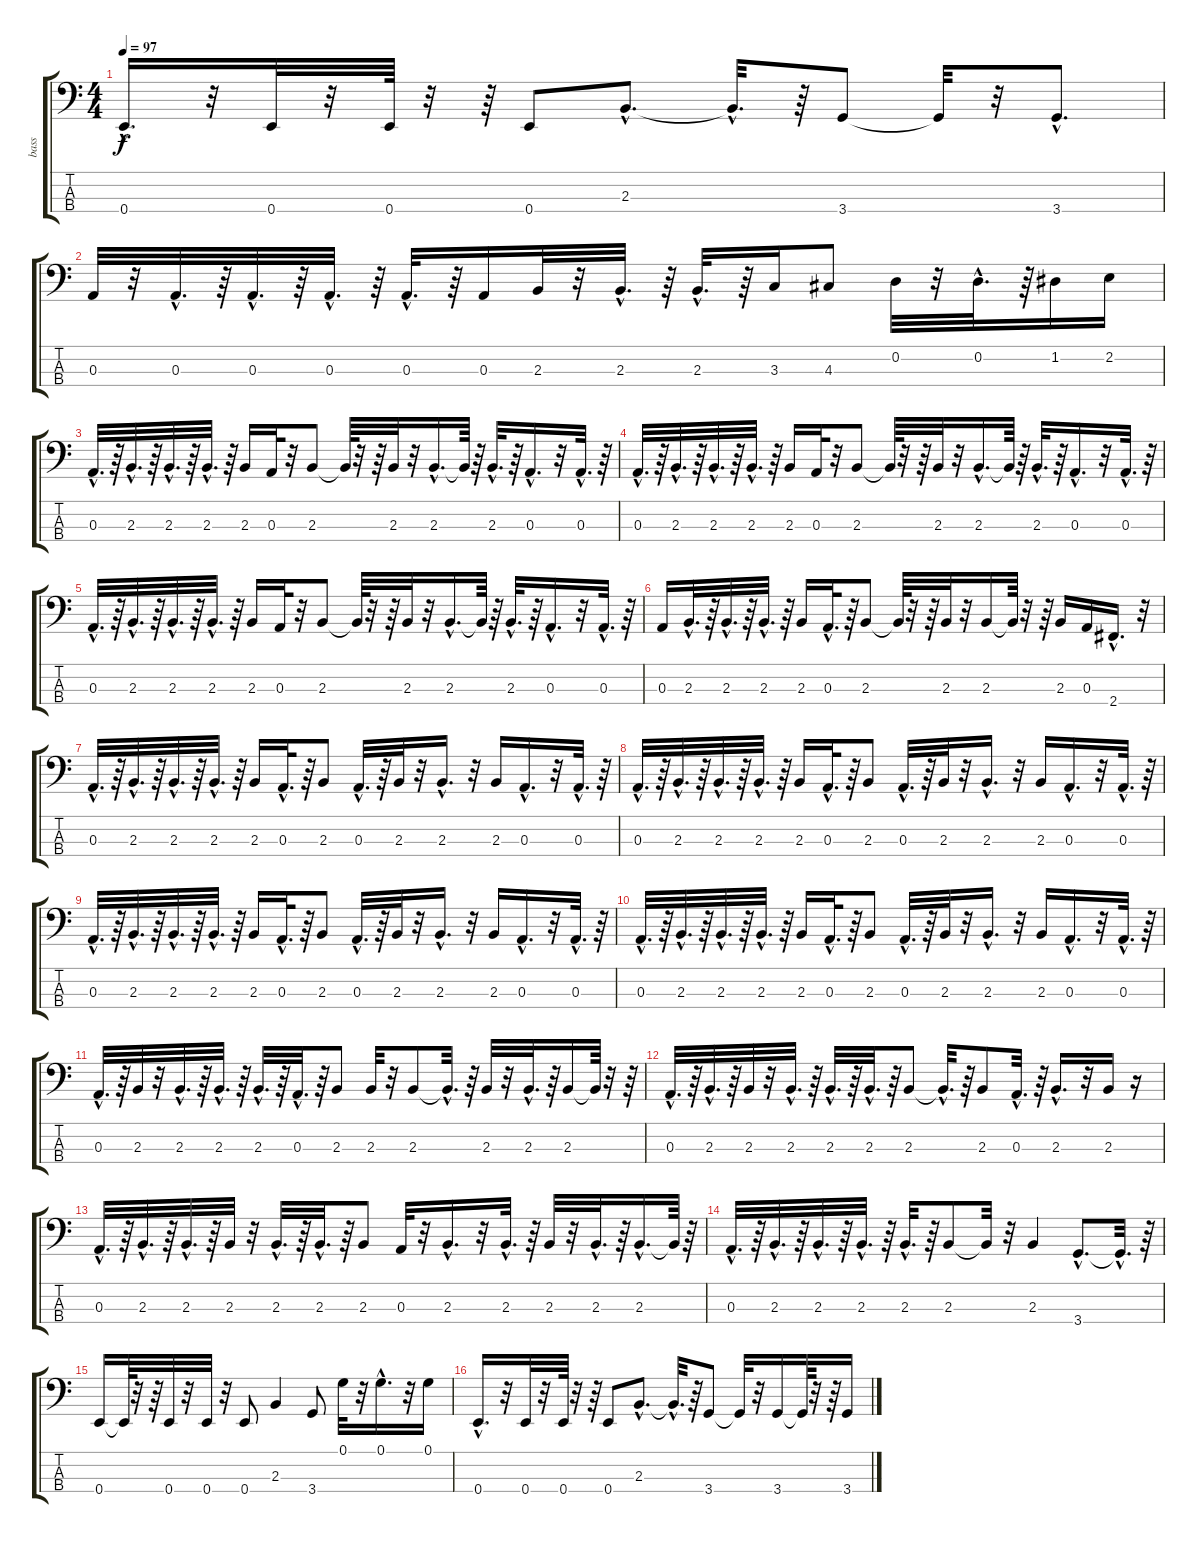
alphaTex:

\track ("bass" "bass") {instrument electricbassfinger}
\staff {score tabs}
\tuning (G2 D2 A1 E1) {hide}
\ts (4 4)
\tempo 97
\clef f4
\ks c
0.4{hac}.16{d dy f} r.32 0.4.32 r.32 0.4.64 r.32 r.64 0.4.8 2.3{hac}.8{d} 2.3{hac t}.32{d} r.64 3.4.8 3.4{t}.32 r.32 3.4{hac}.8{d} |
0.3.32 r.32 0.3{hac}.32{d} r.64 0.3{hac}.32{d} r.64 0.3{hac}.32{d} r.64 0.3{hac}.32{d} r.64 0.3.16 2.3.32 r.32 2.3{hac}.32{d} r.64 2.3{hac}.32{d} r.64 3.3.16 4.3.8 0.2.32 r.32 0.2{hac}.32{d} r.64 1.2.16 2.2.16 |
0.3{hac}.32{d} r.64 2.3{hac}.32{d} r.64 2.3{hac}.32{d} r.64 2.3{hac}.32{d} r.64 2.3.16 0.3.32 r.32 2.3.8 2.3{t}.64 r.32 r.64 2.3.32 r.32 2.3{hac}.16{d} 2.3{t}.64 r.64 2.3{hac}.32{d} r.64 0.3{hac}.16{d} r.32 0.3{hac}.32{d} r.64 |
0.3{hac}.32{d} r.64 2.3{hac}.32{d} r.64 2.3{hac}.32{d} r.64 2.3{hac}.32{d} r.64 2.3.16 0.3.32 r.32 2.3.8 2.3{t}.64 r.32 r.64 2.3.32 r.32 2.3{hac}.16{d} 2.3{t}.64 r.64 2.3{hac}.32{d} r.64 0.3{hac}.16{d} r.32 0.3{hac}.32{d} r.64 |
0.3{hac}.32{d} r.64 2.3{hac}.32{d} r.64 2.3{hac}.32{d} r.64 2.3{hac}.32{d} r.64 2.3.16 0.3.32 r.32 2.3.8 2.3{t}.64 r.32 r.64 2.3.32 r.32 2.3{hac}.16{d} 2.3{t}.64 r.64 2.3{hac}.32{d} r.64 0.3{hac}.16{d} r.32 0.3{hac}.32{d} r.64 |
0.3.16 2.3{hac}.32{d} r.64 2.3{hac}.32{d} r.64 2.3{hac}.32{d} r.64 2.3.16 0.3{hac}.32{d} r.64 2.3.8 2.3{t}.64 r.32 r.64 2.3.32 r.32 2.3.16 2.3{t}.64 r.32 r.64 2.3.16 0.3.16 2.4{hac}.16{d} r.32 |
0.3{hac}.32{d} r.64 2.3{hac}.32{d} r.64 2.3{hac}.32{d} r.64 2.3{hac}.32{d} r.64 2.3.16 0.3{hac}.32{d} r.64 2.3.8 0.3{hac}.32{d} r.64 2.3.32 r.32 2.3{hac}.16{d} r.32 2.3.16 0.3{hac}.16{d} r.32 0.3{hac}.32{d} r.64 |
0.3{hac}.32{d} r.64 2.3{hac}.32{d} r.64 2.3{hac}.32{d} r.64 2.3{hac}.32{d} r.64 2.3.16 0.3{hac}.32{d} r.64 2.3.8 0.3{hac}.32{d} r.64 2.3.32 r.32 2.3{hac}.16{d} r.32 2.3.16 0.3{hac}.16{d} r.32 0.3{hac}.32{d} r.64 |
0.3{hac}.32{d} r.64 2.3{hac}.32{d} r.64 2.3{hac}.32{d} r.64 2.3{hac}.32{d} r.64 2.3.16 0.3{hac}.32{d} r.64 2.3.8 0.3{hac}.32{d} r.64 2.3.32 r.32 2.3{hac}.16{d} r.32 2.3.16 0.3{hac}.16{d} r.32 0.3{hac}.32{d} r.64 |
0.3{hac}.32{d} r.64 2.3{hac}.32{d} r.64 2.3{hac}.32{d} r.64 2.3{hac}.32{d} r.64 2.3.16 0.3{hac}.32{d} r.64 2.3.8 0.3{hac}.32{d} r.64 2.3.32 r.32 2.3{hac}.16{d} r.32 2.3.16 0.3{hac}.16{d} r.32 0.3{hac}.32{d} r.64 |
0.3{hac}.32{d} r.64 2.3.32 r.32 2.3{hac}.32{d} r.64 2.3{hac}.32{d} r.64 2.3{hac}.32{d} r.64 0.3{hac}.32{d} r.64 2.3.8 2.3.32 r.32 2.3.8 2.3{hac t}.32{d} r.64 2.3.32 r.32 2.3{hac}.32{d} r.64 2.3.16 2.3{t}.64 r.32 r.64 |
0.3{hac}.32{d} r.64 2.3{hac}.32{d} r.64 2.3.32 r.32 2.3{hac}.32{d} r.64 2.3{hac}.32{d} r.64 2.3{hac}.32{d} r.64 2.3.8 2.3{hac t}.32{d} r.64 2.3.8 0.3{hac}.32{d} r.64 2.3{hac}.16{d} r.32 2.3.16 r.16 |
0.3{hac}.32{d} r.64 2.3{hac}.32{d} r.64 2.3{hac}.32{d} r.64 2.3.32 r.32 2.3{hac}.32{d} r.64 2.3{hac}.32{d} r.64 2.3.8 0.3.32 r.32 2.3{hac}.16{d} r.32 2.3{hac}.32{d} r.64 2.3.32 r.32 2.3{hac}.32{d} r.64 2.3{hac}.16{d} 2.3{t}.64 r.64 |
0.3{hac}.32{d} r.64 2.3{hac}.32{d} r.64 2.3{hac}.32{d} r.64 2.3{hac}.32{d} r.64 2.3{hac}.32{d} r.64 2.3.8 2.3{t}.32 r.32 2.3.4 3.4{hac}.8{d} 3.4{hac t}.32{d} r.64 |
0.4.16 0.4{t}.64 r.32 r.64 0.4.32 r.32 0.4.32 r.32 0.4.8 2.3.4 3.4.8 0.1.32 r.32 0.1{hac}.16{d} r.32 0.1.16 |
0.4{hac}.16{d} r.32 0.4.32 r.32 0.4.64 r.32 r.64 0.4.8 2.3{hac}.8{d} 2.3{hac t}.32{d} r.64 3.4.8 3.4{t}.32 r.32 3.4.16 3.4{t}.64 r.32 r.64 3.4.16
